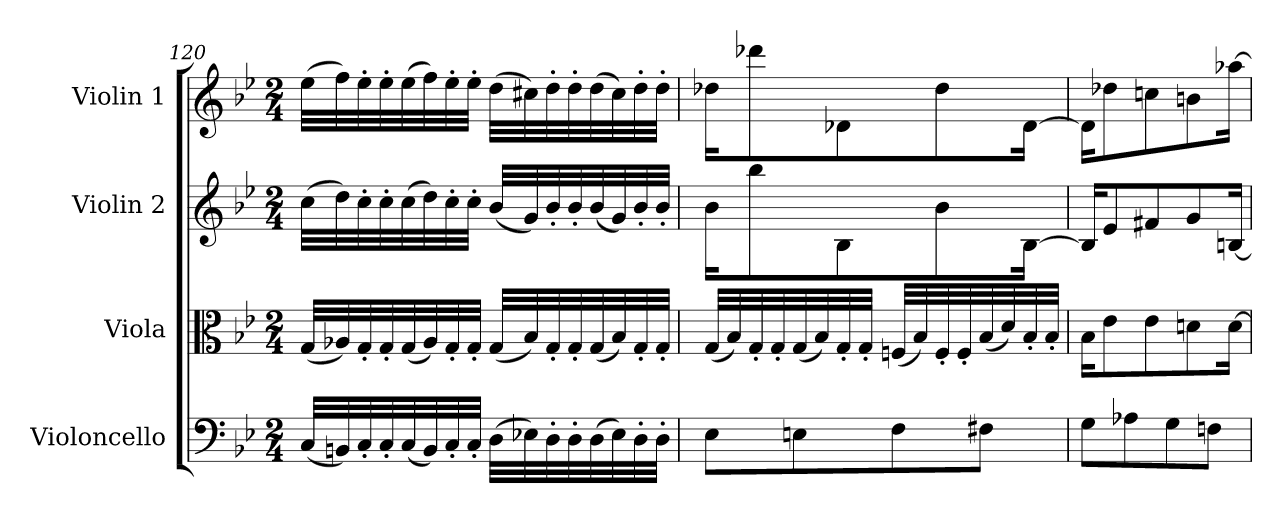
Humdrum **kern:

**kern	**kern	**kern	**kern
*part4	*part3	*part2	*part1
*staff4	*staff3	*staff2	*staff1
*I"Violoncello	*I"Viola	*I"Violin 2	*I"Violin 1
*I'Vc	*I'Vla	*I'Vln	*I'Vln
*clefF4	*clefC3	*clefG2	*clefG2
*k[b-e-]	*k[b-e-]	*k[b-e-]	*k[b-e-]
*M2/4	*M2/4	*M2/4	*M2/4
=120	=120	=120	=120
(32C/LLL	(32G/LLL	(32cc\LLL	(32ee-\LLL
32BBn/)	32A-X/)	32dd\)	32ff\)
32C'/	32G'/	32cc'\	32ee-'\
32C'/	32G'/	32cc'\	32ee-'\
(32C/	(32G/	(32cc\	(32ee-\
32BB/)	32A-/)	32dd\)	32ff\)
32C'/	32G'/	32cc'\	32ee-'\
32C'/JJJ	32G'/JJJ	32cc'\JJJ	32ee-'\JJJ
(32D\LLL	(32G/LLL	(32b-/LLL	(32dd\LLL
32E-X\)	32B-/)	32g/)	32cc#X\)
32D'\	32G'/	32b-'/	32dd'\
32D'\	32G'/	32b-'/	32dd'\
(32D\	(32G/	(32b-/	(32dd\
32E-\)	32B-/)	32g/)	32cc#\)
32D'\	32G'/	32b-'/	32dd'\
32D'\JJJ	32G'/JJJ	32b-'/JJJ	32dd'\JJJ
!!LO:LB:g=z
=121	=121	=121	=121
8E-\L	(32G/LLL	16b-\KL	16dd-X\KL
.	32B-/)	.	.
.	32G'/	8bb-\	8ddd-X\
.	32G'/	.	.
8En\	(32G/	.	.
.	32B-/)	.	.
.	32G'/	8B-\	8d-X\
.	32G'/JJJ	.	.
8F\	(32Fn/LLL	.	.
.	32B-/)	.	.
.	32F'/	8b-\	8dd-\
.	32F'/	.	.
8F#X\J	(32B-/	.	.
.	32d/)	.	.
.	32B-'/	[16B-\Jk	[16d-\Jk
.	32B-'/JJJ	.	.
!!LO:LB:g=z
=122	=122	=122	=122
8G\L	16B-\KL	16B-/KL]	16d-\KL]
.	8e-\	8e-/	8dd-X\
8A-X\	.	.	.
.	8e-\	8f#X/	8ccn\
8G\	.	.	.
.	8dn\	8g/	8bn\
8Fn\J	.	.	.
.	[16d\Jk	[16Bn/Jk	[16aa-X\Jk
=	=	=	=
*-	*-	*-	*-
